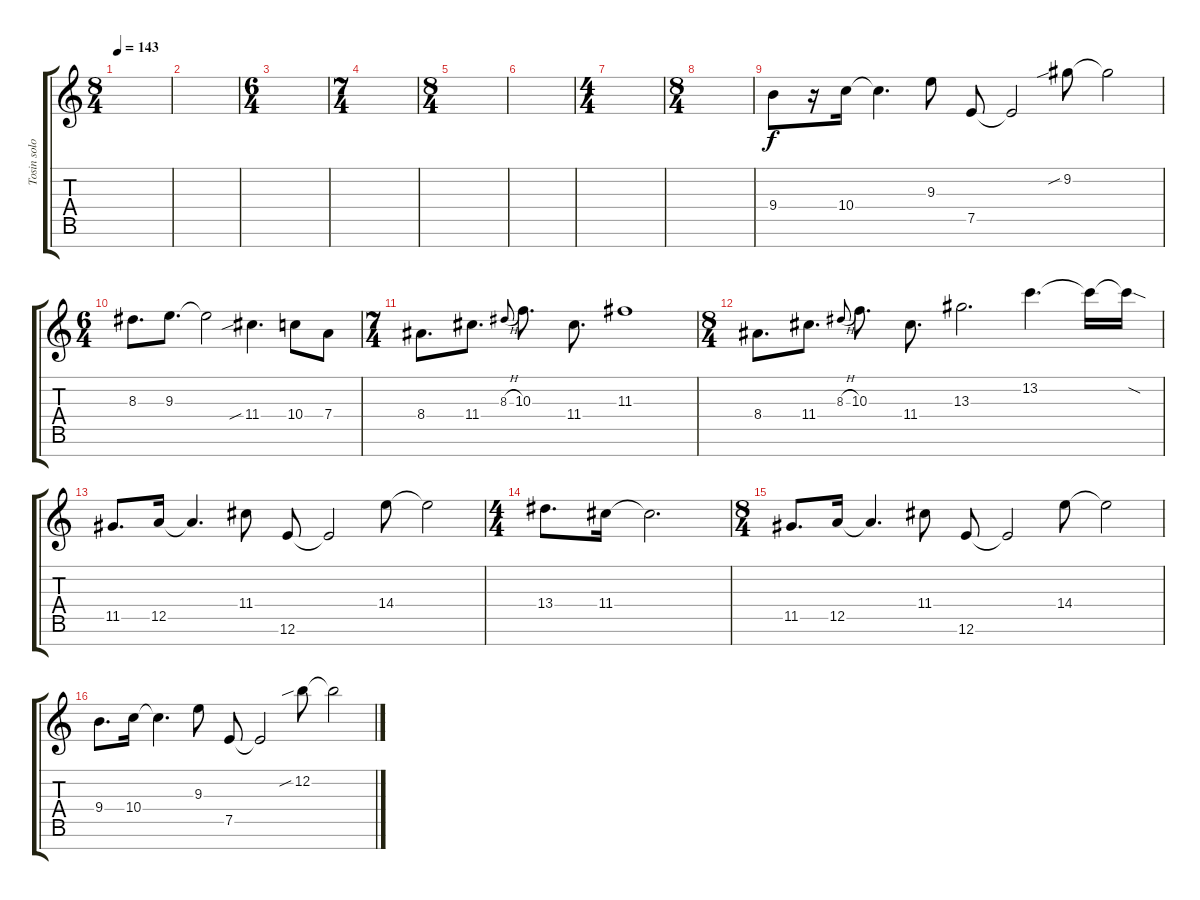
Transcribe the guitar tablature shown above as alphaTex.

\track ("Tosin soloss" "Tosin solo") {instrument overdrivenguitar}
\staff {score tabs}
\tuning (E4 B3 G3 D3 A2 E2 B1) {hide}
\ts (8 4)
\tempo 143
\clef g2
\ks c
|
|
\ts (6 4)
|
\ts (7 4)
|
\ts (8 4)
|
|
\ts (4 4)
|
\ts (8 4)
|
9.4.8{volume 13} r.16 10.4.16 10.4{t}.4{d} 9.3.8 7.5.8 7.5{t}.2 9.2{sib}.8 9.2{t}.2 |
\ts (6 4)
8.3.8{d} 9.3.8{d} 9.3{t}.2 11.4{sib}.4{d} 10.4.8 7.4.8 |
\ts (7 4)
8.4.8{d} 11.4.8{d} 8.3{h}.8{gr onbeat} 10.3.8{d} 11.4.8{d} 11.3.1 |
\ts (8 4)
8.4.8{d} 11.4.8{d} 8.3{h}.8{gr onbeat} 10.3.8{d} 11.4.8{d} 13.3.2{d} 13.2.4{d} 13.2{t}.16 13.2{sod t}.16 |
11.5.8{d} 12.5.16 12.5{t}.4{d} 11.4.8 12.6.8 12.6{t}.2 14.4.8 14.4{t}.2 |
\ts (4 4)
13.4.8{d} 11.4.16 11.4{t}.2{d} |
\ts (8 4)
11.5.8{d} 12.5.16 12.5{t}.4{d} 11.4.8 12.6.8 12.6{t}.2 14.4.8 14.4{t}.2 |
9.4.8{d} 10.4.16 10.4{t}.4{d} 9.3.8 7.5.8 7.5{t}.2 12.2{sib}.8 12.2{t}.2
